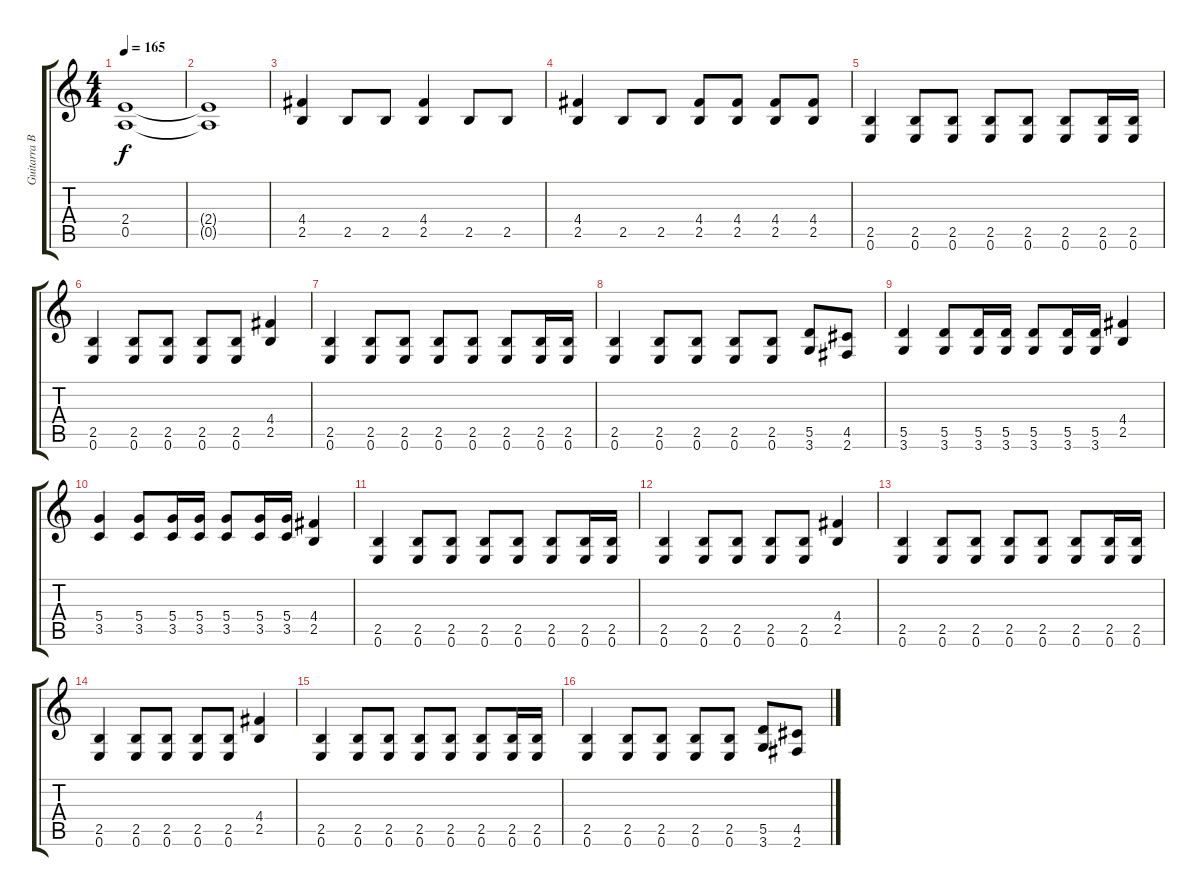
\track ("Guitarra Base" "Guitarra B") {instrument overdrivenguitar}
\staff {score tabs}
\tuning (E4 B3 G3 D3 A2 E2) {hide}
\ts (4 4)
\tempo 165
\clef g2
\ks c
(2.4 0.5).1{dy f} |
(2.4{t} 0.5{t}).1 |
(4.4 2.5).4 2.5.8 2.5.8 (4.4 2.5).4 2.5.8 2.5.8 |
(4.4 2.5).4 2.5.8 2.5.8 (4.4 2.5).8 (4.4 2.5).8 (4.4 2.5).8 (4.4 2.5).8 |
(2.5 0.6).4 (2.5 0.6).8 (2.5 0.6).8 (2.5 0.6).8 (2.5 0.6).8 (2.5 0.6).8 (2.5 0.6).16 (2.5 0.6).16 |
(2.5 0.6).4 (2.5 0.6).8 (2.5 0.6).8 (2.5 0.6).8 (2.5 0.6).8 (4.4 2.5).4 |
(2.5 0.6).4 (2.5 0.6).8 (2.5 0.6).8 (2.5 0.6).8 (2.5 0.6).8 (2.5 0.6).8 (2.5 0.6).16 (2.5 0.6).16 |
(2.5 0.6).4 (2.5 0.6).8 (2.5 0.6).8 (2.5 0.6).8 (2.5 0.6).8 (5.5 3.6).8 (4.5 2.6).8 |
(5.5 3.6).4 (5.5 3.6).8 (5.5 3.6).16 (5.5 3.6).16 (5.5 3.6).8 (5.5 3.6).16 (5.5 3.6).16 (4.4 2.5).4 |
(5.4 3.5).4 (5.4 3.5).8 (5.4 3.5).16 (5.4 3.5).16 (5.4 3.5).8 (5.4 3.5).16 (5.4 3.5).16 (4.4 2.5).4 |
(2.5 0.6).4 (2.5 0.6).8 (2.5 0.6).8 (2.5 0.6).8 (2.5 0.6).8 (2.5 0.6).8 (2.5 0.6).16 (2.5 0.6).16 |
(2.5 0.6).4 (2.5 0.6).8 (2.5 0.6).8 (2.5 0.6).8 (2.5 0.6).8 (4.4 2.5).4 |
(2.5 0.6).4 (2.5 0.6).8 (2.5 0.6).8 (2.5 0.6).8 (2.5 0.6).8 (2.5 0.6).8 (2.5 0.6).16 (2.5 0.6).16 |
(2.5 0.6).4 (2.5 0.6).8 (2.5 0.6).8 (2.5 0.6).8 (2.5 0.6).8 (4.4 2.5).4 |
(2.5 0.6).4 (2.5 0.6).8 (2.5 0.6).8 (2.5 0.6).8 (2.5 0.6).8 (2.5 0.6).8 (2.5 0.6).16 (2.5 0.6).16 |
(2.5 0.6).4 (2.5 0.6).8 (2.5 0.6).8 (2.5 0.6).8 (2.5 0.6).8 (5.5 3.6).8 (4.5 2.6).8
